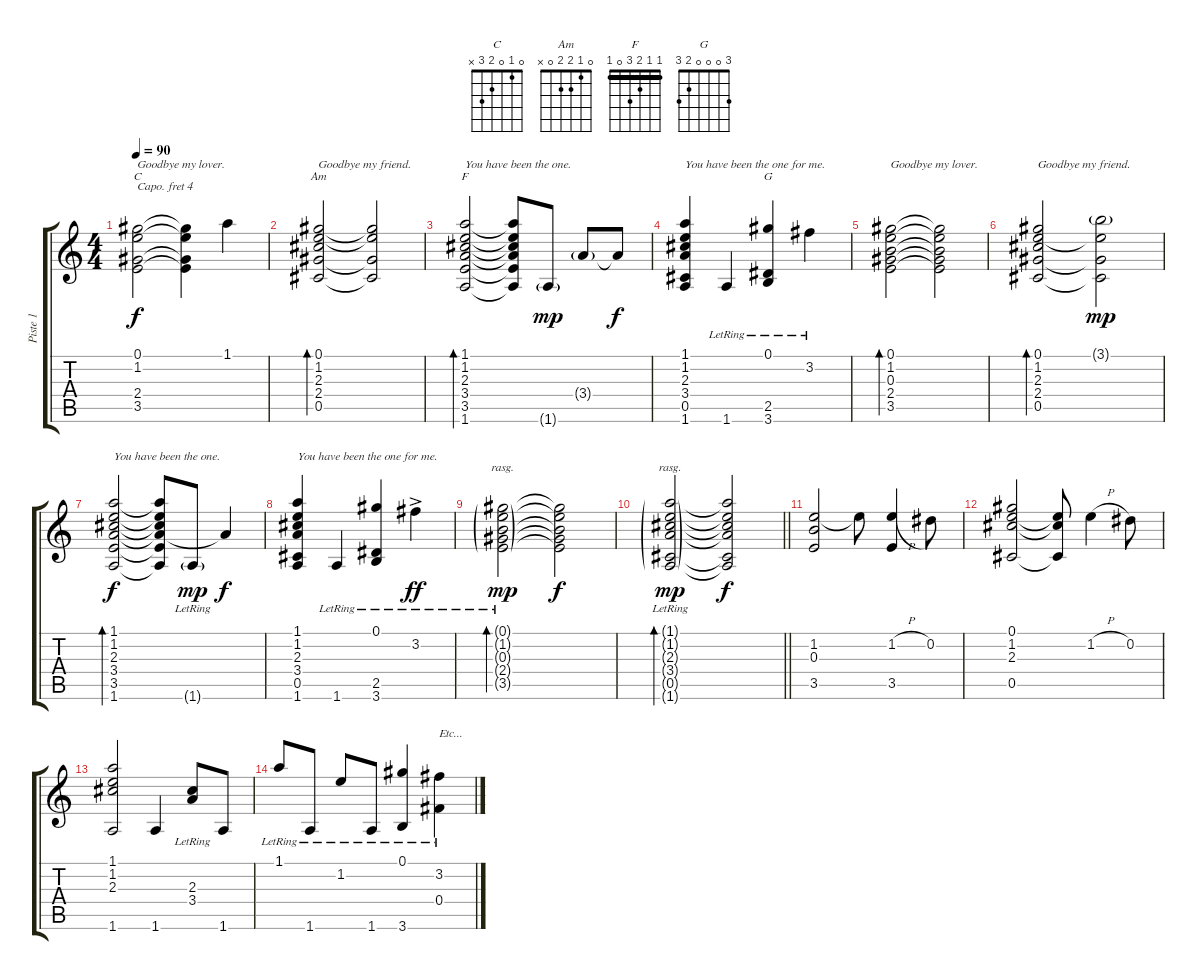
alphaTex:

\track ("Piste 1" "Piste 1") {instrument acousticguitarsteel}
\staff {score tabs}
\capo 4
\tuning (E4 B3 G3 D3 A2 E2) {hide}
\chord ("C" 0 1 0 2 3 x)
\chord ("Am" 0 1 2 2 0 x)
\chord ("F" 1 1 2 3 0 1) {barre 1}
\chord ("G" 3 0 0 0 2 3)
\ts (4 4)
\tempo 90
\clef g2
\ks c
(0.1 1.2 2.4 3.5).2{ch "C" txt "Goodbye my lover." dy f} (0.1{t} 1.2{t} 2.4{t} 3.5{t}).4 1.1.4 |
(0.1 1.2 2.3 2.4 0.5).2{bd 60 ch "Am" txt "Goodbye my friend."} (0.1{t} 1.2{t} 2.4{t} 0.5{t}).2 |
(1.1 1.2 2.3 3.4 3.5 1.6).2{bd 60 ch "F" txt "You have been the one."} (1.1{t} 1.2{t} 2.3{t} 3.4{t} 3.5{t} 1.6{t}).8 1.6{g}.8{dy mp} 3.4{g}.8 3.4{t}.8{dy f} |
(1.1 1.2 2.3 3.4 0.5 1.6).4{txt "You have been the one for me."} 1.6{lr}.4 (0.1{lr} 2.5{lr} 3.6{lr}).4{ch "G"} 3.2{lr}.4 |
(0.1 1.2 0.3 2.4 3.5).2{bd 120 txt "Goodbye my lover."} (0.1{t} 1.2{t} 0.3{t} 2.4{t} 3.5{t}).2 |
(0.1 1.2 2.3 2.4 0.5).2{bd 60 txt "Goodbye my friend."} (3.1{g} 1.2{t} 2.4{t} 0.5{t}).2{dy mp} |
(1.1 1.2 2.3 3.4 3.5 1.6).2{bd 60 txt "You have been the one." dy f} (1.1{t} 1.2{t} 2.3{t} 3.4{t} 3.5{t} 1.6{t}).8 1.6{g lr}.8{dy mp} 3.4{t}.4{dy f} |
(1.1 1.2 2.3 3.4 0.5 1.6).4{txt "You have been the one for me."} 1.6{lr}.4 (0.1{lr} 2.5{lr} 3.6{lr}).4 3.2{ac lr}.4{dy ff} |
(0.1{g lr} 1.2{g lr} 0.3{g lr} 2.4{g lr} 3.5{g lr}).2{bd 480 rasg ii dy mp} (0.1{t} 1.2{t} 0.3{t} 2.4{t} 3.5{t}).2{dy f} |
\barLineRight lightlight
(1.1{g lr} 1.2{g lr} 2.3{g lr} 3.4{g lr} 0.5{g lr} 1.6{g lr}).2{bd 480 rasg ii dy mp} (1.1{t} 1.2{t} 2.3{t} 3.4{t} 0.5{t} 1.6{t}).2{dy f} |
(1.2 0.3 3.5).2 1.2{t}.8 (1.2{h} 3.5).4 0.2.8 |
(0.1 1.2 2.3 0.5).2 (1.2{t} 2.3{t} 0.5{t}).8 1.2{h}.4 0.2.8 |
(1.1 1.2 2.3 1.6).2 1.6.4 (2.3{lr} 3.4).8 1.6.8 |
1.1{lr}.8 1.6{lr}.8 1.2{lr}.8 1.6{lr}.8 (0.1{lr} 3.6{lr}).4 (3.2{lr} 0.4).4{txt "Etc..."}
